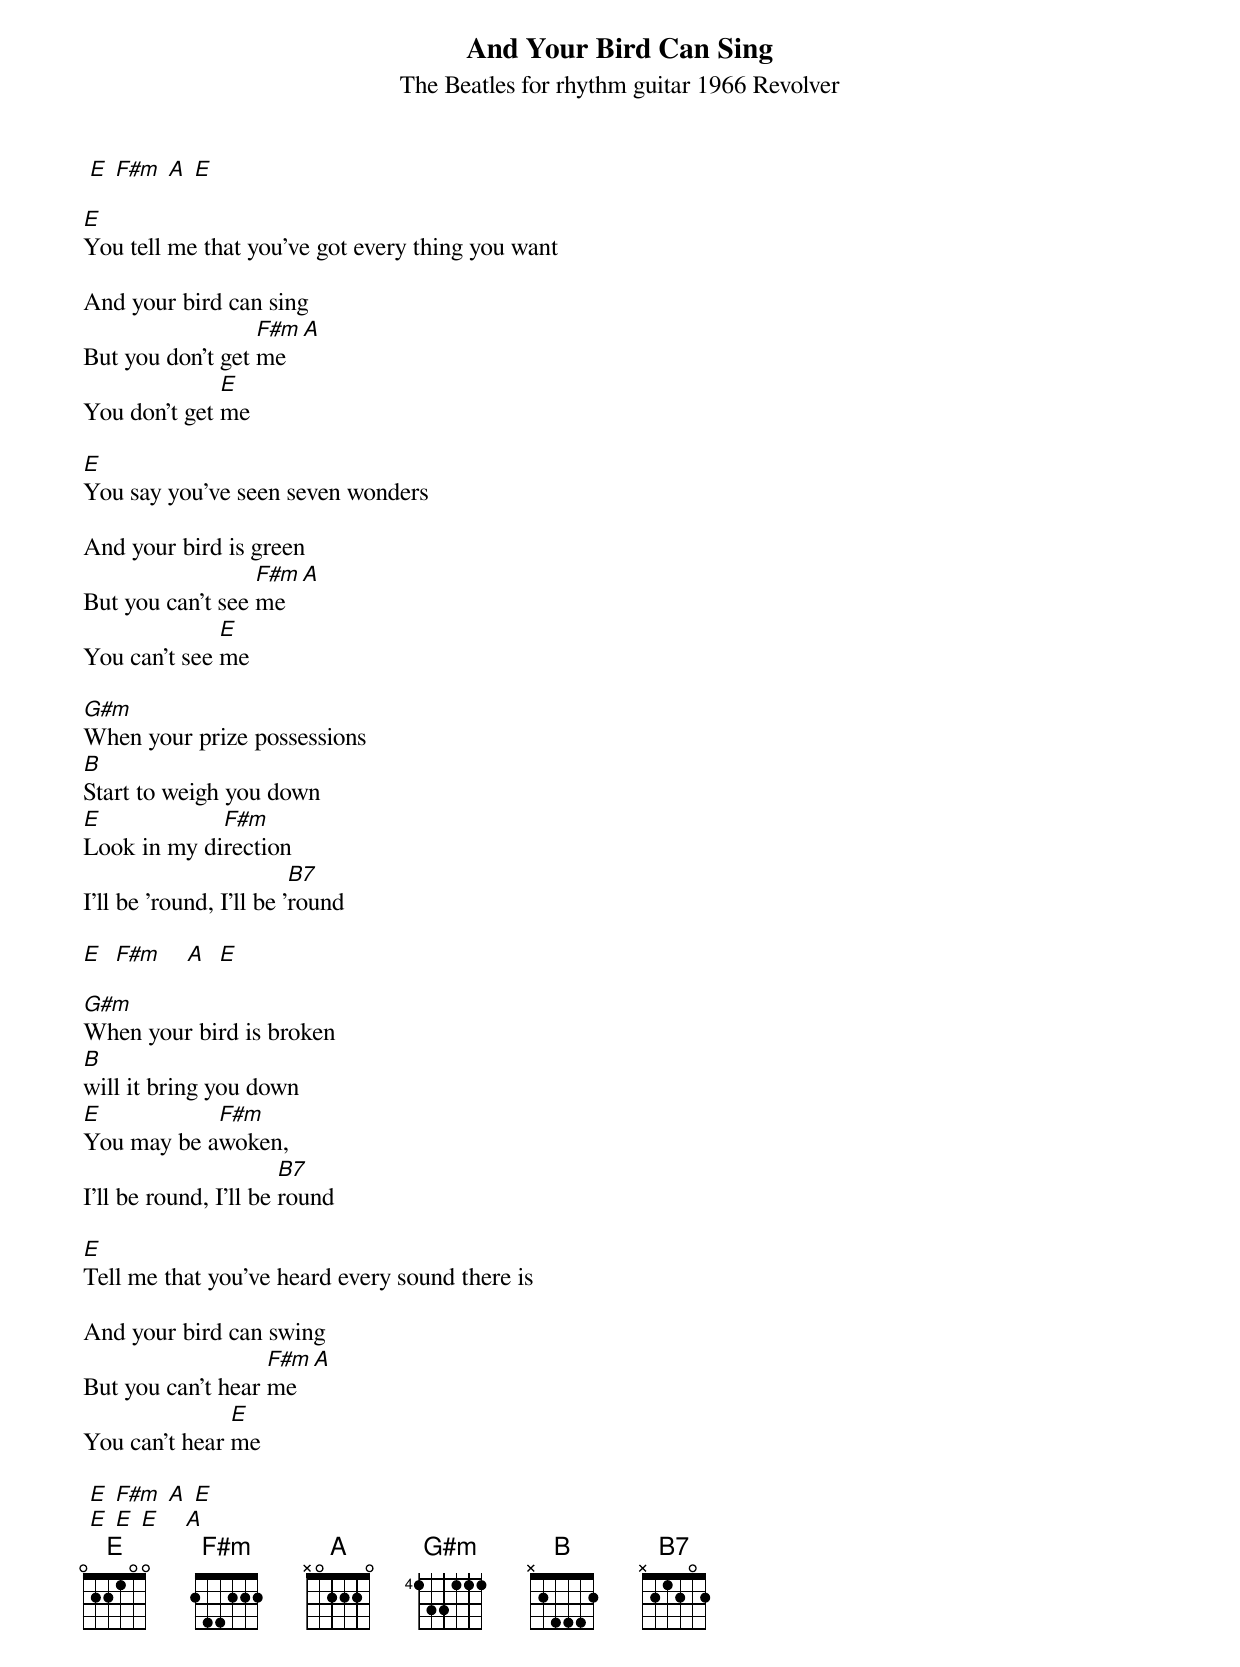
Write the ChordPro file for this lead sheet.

{title: And Your Bird Can Sing}
{subtitle: The Beatles for rhythm guitar 1966 Revolver }

 [E] [F#m] [A] [E]

[E]You tell me that you've got every thing you want

And your bird can sing
But you don't get [F#m]me [A]
You don't get [E]me

[E]You say you've seen seven wonders

And your bird is green
But you can't see [F#m]me [A]
You can't see [E]me

[G#m]When your prize possessions
[B]Start to weigh you down
[E]Look in my di[F#m]rection
I'll be 'round, I'll be '[B7]round

[E]  [F#m]    [A]  [E]

[G#m]When your bird is broken
[B]will it bring you down
[E]You may be a[F#m]woken,
I'll be round, I'll be [B7]round

[E]Tell me that you've heard every sound there is

And your bird can swing
But you can't hear [F#m]me [A]
You can't hear [E]me

 [E] [F#m] [A] [E]
 [E] [E] [E]    [A]
